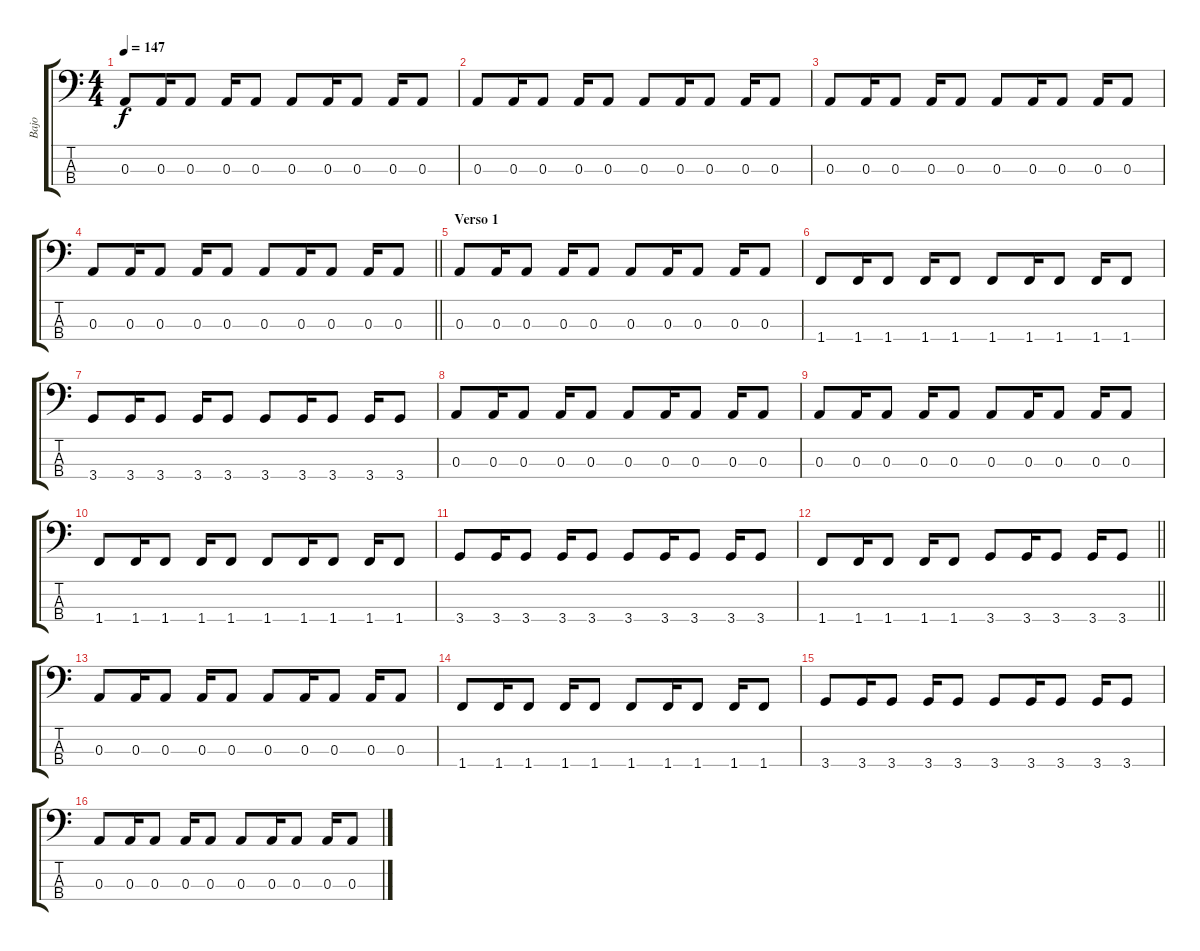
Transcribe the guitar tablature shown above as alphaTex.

\track ("Bajo" "Bajo") {instrument electricbassfinger}
\staff {score tabs}
\tuning (G2 D2 A1 E1) {hide}
\ts (4 4)
\tempo 147
\clef f4
\ks c
0.3.8{dy f} 0.3.16 0.3.8 0.3.16 0.3.8 0.3.8 0.3.16 0.3.8 0.3.16 0.3.8 |
0.3.8 0.3.16 0.3.8 0.3.16 0.3.8 0.3.8 0.3.16 0.3.8 0.3.16 0.3.8 |
0.3.8 0.3.16 0.3.8 0.3.16 0.3.8 0.3.8 0.3.16 0.3.8 0.3.16 0.3.8 |
\barLineRight lightlight
0.3.8 0.3.16 0.3.8 0.3.16 0.3.8 0.3.8 0.3.16 0.3.8 0.3.16 0.3.8 |
\section ("" "Verso 1")
0.3.8 0.3.16 0.3.8 0.3.16 0.3.8 0.3.8 0.3.16 0.3.8 0.3.16 0.3.8 |
1.4.8 1.4.16 1.4.8 1.4.16 1.4.8 1.4.8 1.4.16 1.4.8 1.4.16 1.4.8 |
3.4.8 3.4.16 3.4.8 3.4.16 3.4.8 3.4.8 3.4.16 3.4.8 3.4.16 3.4.8 |
0.3.8 0.3.16 0.3.8 0.3.16 0.3.8 0.3.8 0.3.16 0.3.8 0.3.16 0.3.8 |
0.3.8 0.3.16 0.3.8 0.3.16 0.3.8 0.3.8 0.3.16 0.3.8 0.3.16 0.3.8 |
1.4.8 1.4.16 1.4.8 1.4.16 1.4.8 1.4.8 1.4.16 1.4.8 1.4.16 1.4.8 |
3.4.8 3.4.16 3.4.8 3.4.16 3.4.8 3.4.8 3.4.16 3.4.8 3.4.16 3.4.8 |
\barLineRight lightlight
1.4.8 1.4.16 1.4.8 1.4.16 1.4.8 3.4.8 3.4.16 3.4.8 3.4.16 3.4.8 |
\section ("" "")
0.3.8 0.3.16 0.3.8 0.3.16 0.3.8 0.3.8 0.3.16 0.3.8 0.3.16 0.3.8 |
1.4.8 1.4.16 1.4.8 1.4.16 1.4.8 1.4.8 1.4.16 1.4.8 1.4.16 1.4.8 |
3.4.8 3.4.16 3.4.8 3.4.16 3.4.8 3.4.8 3.4.16 3.4.8 3.4.16 3.4.8 |
0.3.8 0.3.16 0.3.8 0.3.16 0.3.8 0.3.8 0.3.16 0.3.8 0.3.16 0.3.8
